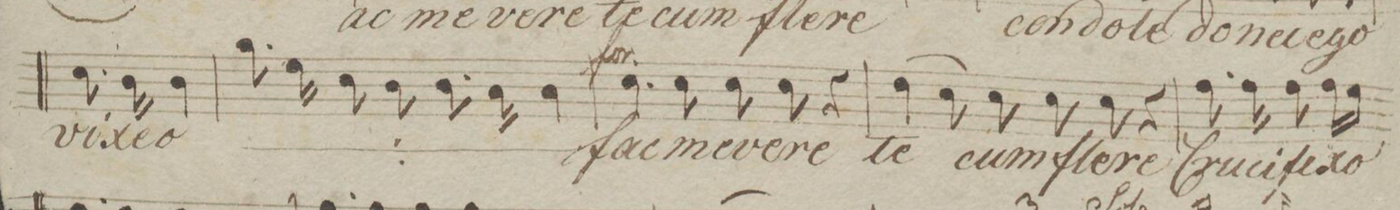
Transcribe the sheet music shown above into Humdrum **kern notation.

**kern	**text	**dynam
*I"Tenor.	*	*
*clefC4	*	*
*k[b-e-a-]	*	*
*met(c)	*	*
*M4/4	*	*
8.B-\	vi-	.
16A-\	-xe-	.
4A-\	-o	.
=10	=10	=10
*	*ij	*
8.f\	do-	.
16d\	-nec	.
8B-\	e-	.
8A-\	-go	.
8.A-\	vi-	.
16G\	-xe-	.
4G\	-o	.
*	*Xij	*
=11	=11	=11
*4\right	*	*
4.B-\	fac	f
8B-\	me	.
8B-\	ve-	.
8B-\	-re	.
4r	.	.
=12	=12	=12
(4c\	te-	.
8B-\)	.	.
8B-\	-cum	.
8B-\	fle-	.
8B-\	-re	.
4r	.	.
=13	=13	=13
8.e-\	Cru-	.
16e-\	-ci-	.
8e-\	-fi-	.
16e-\LL	-xo	.
16d\JJ	.	.
*-	*-	*-
